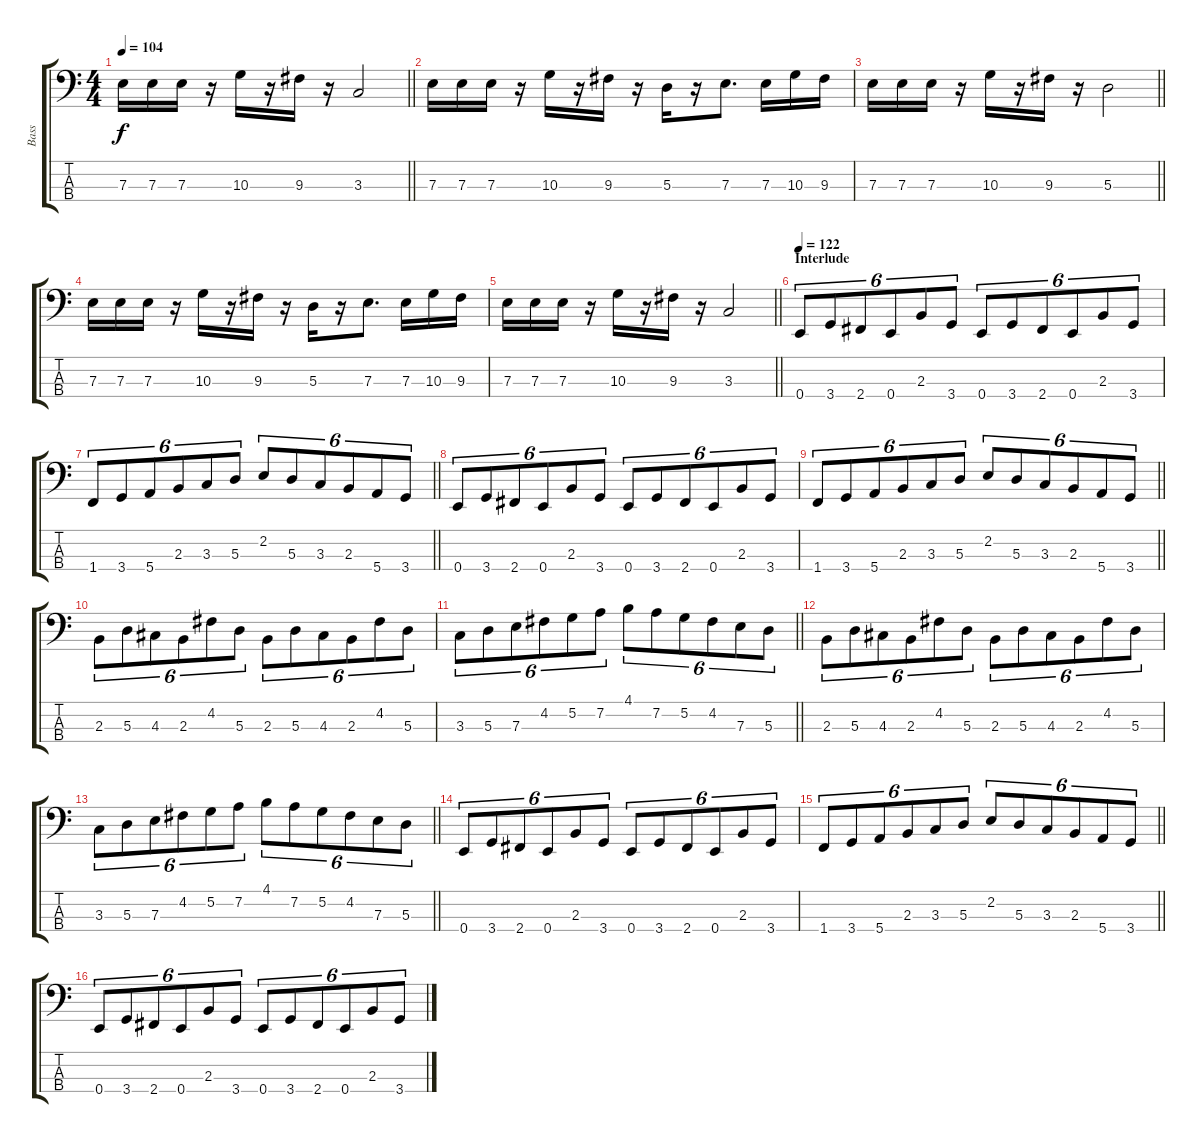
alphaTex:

\track ("Bass" "Bass") {instrument electricbassfinger}
\staff {score tabs}
\tuning (G2 D2 A1 E1) {hide}
\ts (4 4)
\tempo 104
\clef f4
\barLineRight lightlight
\ks c
7.3.16{dy f} 7.3.16 7.3.16 r.16 10.3.16 r.16 9.3.16 r.16 3.3.2 |
7.3.16 7.3.16 7.3.16 r.16 10.3.16 r.16 9.3.16 r.16 5.3.16 r.16 7.3.8{d} 7.3.16 10.3.16 9.3.16 |
\barLineRight lightlight
7.3.16 7.3.16 7.3.16 r.16 10.3.16 r.16 9.3.16 r.16 5.3.2 |
7.3.16 7.3.16 7.3.16 r.16 10.3.16 r.16 9.3.16 r.16 5.3.16 r.16 7.3.8{d} 7.3.16 10.3.16 9.3.16 |
\barLineRight lightlight
7.3.16 7.3.16 7.3.16 r.16 10.3.16 r.16 9.3.16 r.16 3.3.2 |
\section ("" "Interlude")
\tempo 122
0.4.8{tu (6 4)} 3.4.8{tu (6 4)} 2.4.8{tu (6 4)} 0.4.8{tu (6 4)} 2.3.8{tu (6 4)} 3.4.8{tu (6 4)} 0.4.8{tu (6 4)} 3.4.8{tu (6 4)} 2.4.8{tu (6 4)} 0.4.8{tu (6 4)} 2.3.8{tu (6 4)} 3.4.8{tu (6 4)} |
\barLineRight lightlight
1.4.8{tu (6 4)} 3.4.8{tu (6 4)} 5.4.8{tu (6 4)} 2.3.8{tu (6 4)} 3.3.8{tu (6 4)} 5.3.8{tu (6 4)} 2.2.8{tu (6 4)} 5.3.8{tu (6 4)} 3.3.8{tu (6 4)} 2.3.8{tu (6 4)} 5.4.8{tu (6 4)} 3.4.8{tu (6 4)} |
0.4.8{tu (6 4)} 3.4.8{tu (6 4)} 2.4.8{tu (6 4)} 0.4.8{tu (6 4)} 2.3.8{tu (6 4)} 3.4.8{tu (6 4)} 0.4.8{tu (6 4)} 3.4.8{tu (6 4)} 2.4.8{tu (6 4)} 0.4.8{tu (6 4)} 2.3.8{tu (6 4)} 3.4.8{tu (6 4)} |
\barLineRight lightlight
1.4.8{tu (6 4)} 3.4.8{tu (6 4)} 5.4.8{tu (6 4)} 2.3.8{tu (6 4)} 3.3.8{tu (6 4)} 5.3.8{tu (6 4)} 2.2.8{tu (6 4)} 5.3.8{tu (6 4)} 3.3.8{tu (6 4)} 2.3.8{tu (6 4)} 5.4.8{tu (6 4)} 3.4.8{tu (6 4)} |
2.3.8{tu (6 4)} 5.3.8{tu (6 4)} 4.3.8{tu (6 4)} 2.3.8{tu (6 4)} 4.2.8{tu (6 4)} 5.3.8{tu (6 4)} 2.3.8{tu (6 4)} 5.3.8{tu (6 4)} 4.3.8{tu (6 4)} 2.3.8{tu (6 4)} 4.2.8{tu (6 4)} 5.3.8{tu (6 4)} |
\barLineRight lightlight
3.3.8{tu (6 4)} 5.3.8{tu (6 4)} 7.3.8{tu (6 4)} 4.2.8{tu (6 4)} 5.2.8{tu (6 4)} 7.2.8{tu (6 4)} 4.1.8{tu (6 4)} 7.2.8{tu (6 4)} 5.2.8{tu (6 4)} 4.2.8{tu (6 4)} 7.3.8{tu (6 4)} 5.3.8{tu (6 4)} |
2.3.8{tu (6 4)} 5.3.8{tu (6 4)} 4.3.8{tu (6 4)} 2.3.8{tu (6 4)} 4.2.8{tu (6 4)} 5.3.8{tu (6 4)} 2.3.8{tu (6 4)} 5.3.8{tu (6 4)} 4.3.8{tu (6 4)} 2.3.8{tu (6 4)} 4.2.8{tu (6 4)} 5.3.8{tu (6 4)} |
\barLineRight lightlight
3.3.8{tu (6 4)} 5.3.8{tu (6 4)} 7.3.8{tu (6 4)} 4.2.8{tu (6 4)} 5.2.8{tu (6 4)} 7.2.8{tu (6 4)} 4.1.8{tu (6 4)} 7.2.8{tu (6 4)} 5.2.8{tu (6 4)} 4.2.8{tu (6 4)} 7.3.8{tu (6 4)} 5.3.8{tu (6 4)} |
0.4.8{tu (6 4)} 3.4.8{tu (6 4)} 2.4.8{tu (6 4)} 0.4.8{tu (6 4)} 2.3.8{tu (6 4)} 3.4.8{tu (6 4)} 0.4.8{tu (6 4)} 3.4.8{tu (6 4)} 2.4.8{tu (6 4)} 0.4.8{tu (6 4)} 2.3.8{tu (6 4)} 3.4.8{tu (6 4)} |
\barLineRight lightlight
1.4.8{tu (6 4)} 3.4.8{tu (6 4)} 5.4.8{tu (6 4)} 2.3.8{tu (6 4)} 3.3.8{tu (6 4)} 5.3.8{tu (6 4)} 2.2.8{tu (6 4)} 5.3.8{tu (6 4)} 3.3.8{tu (6 4)} 2.3.8{tu (6 4)} 5.4.8{tu (6 4)} 3.4.8{tu (6 4)} |
0.4.8{tu (6 4)} 3.4.8{tu (6 4)} 2.4.8{tu (6 4)} 0.4.8{tu (6 4)} 2.3.8{tu (6 4)} 3.4.8{tu (6 4)} 0.4.8{tu (6 4)} 3.4.8{tu (6 4)} 2.4.8{tu (6 4)} 0.4.8{tu (6 4)} 2.3.8{tu (6 4)} 3.4.8{tu (6 4)}
